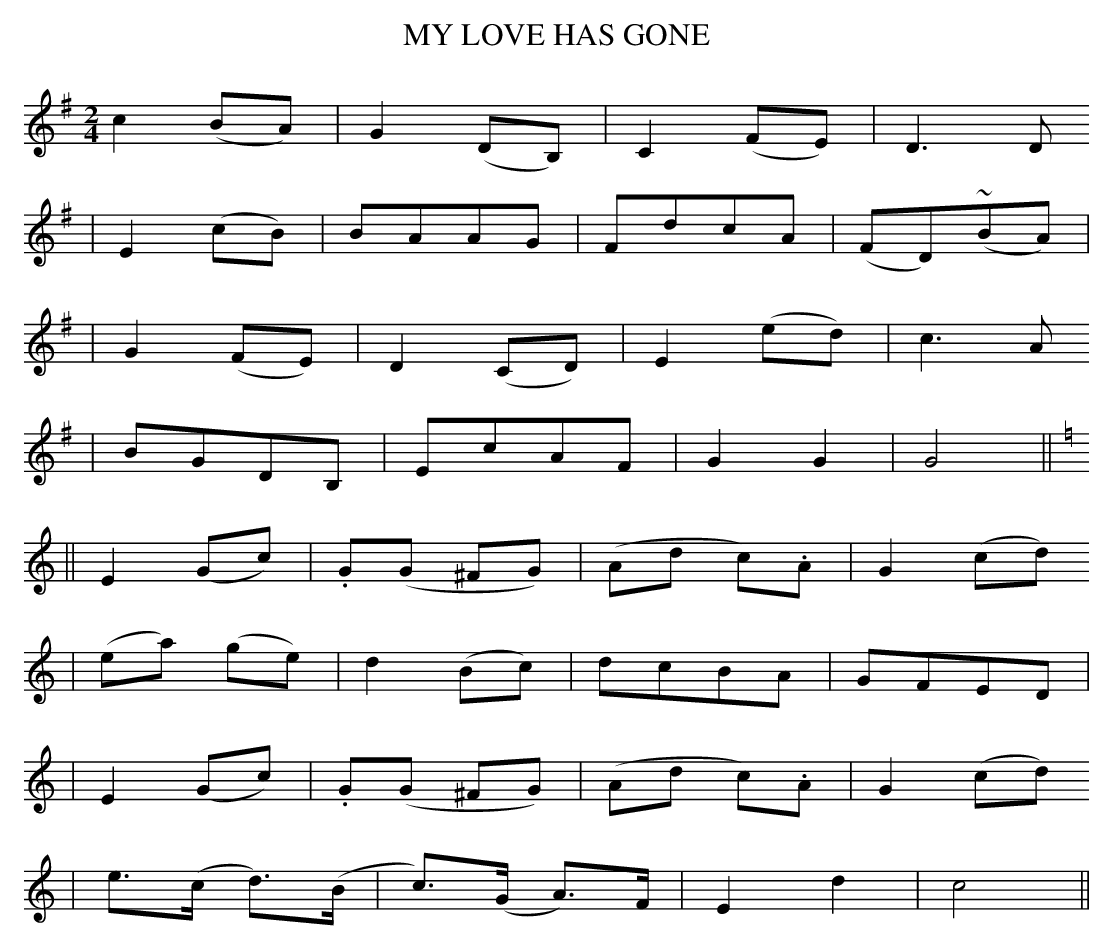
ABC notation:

X:1
T: MY LOVE HAS GONE
M: 2/4
L: 1/8
K: G
  c2 (BA) | G2 (DB,) | C2 (FE) | D3 D
| E2 (cB) | BAAG | FdcA | (FD)(~BA) |
| G2 (FE) | D2 (CD) | E2 (ed) | c3 A
| BGDB, | EcAF | G2 G2 | G4 ||[K:C]
|| E2 (Gc) | .G(G ^FG) | (Ad c).A | G2 (cd)
| (ea) (ge) | d2 (Bc) | ">"dcBA | ">"GFED |
| E2 (Gc) | .G(G ^FG) | (Ad c).A | G2 (cd)
| e>(c d>)(B | c>)(G A>)F | E2 d2 | c4 ||
